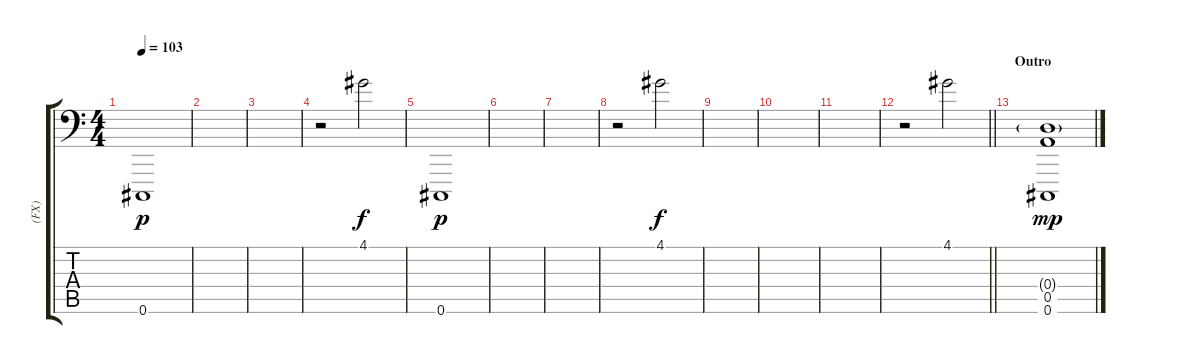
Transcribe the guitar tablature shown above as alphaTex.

\track ("(FX)" "(FX)") {instrument reversecymbal}
\staff {score tabs}
\tuning (E4 B3 G3 D3 A2 Db1) {hide}
\ts (4 4)
\tempo 103
\clef f4
\ks c
0.6.1{dy p instrument gunshot} |
|
|
r.2{instrument reversecymbal} 4.1.2{dy f} |
0.6.1{dy p instrument gunshot} |
|
|
r.2{instrument reversecymbal} 4.1.2{dy f} |
|
|
|
\barLineRight lightlight
r.2{instrument reversecymbal} 4.1.2 |
\section ("" "Outro")
(0.4{g} 0.5 0.6).1{dy mp instrument gunshot}
